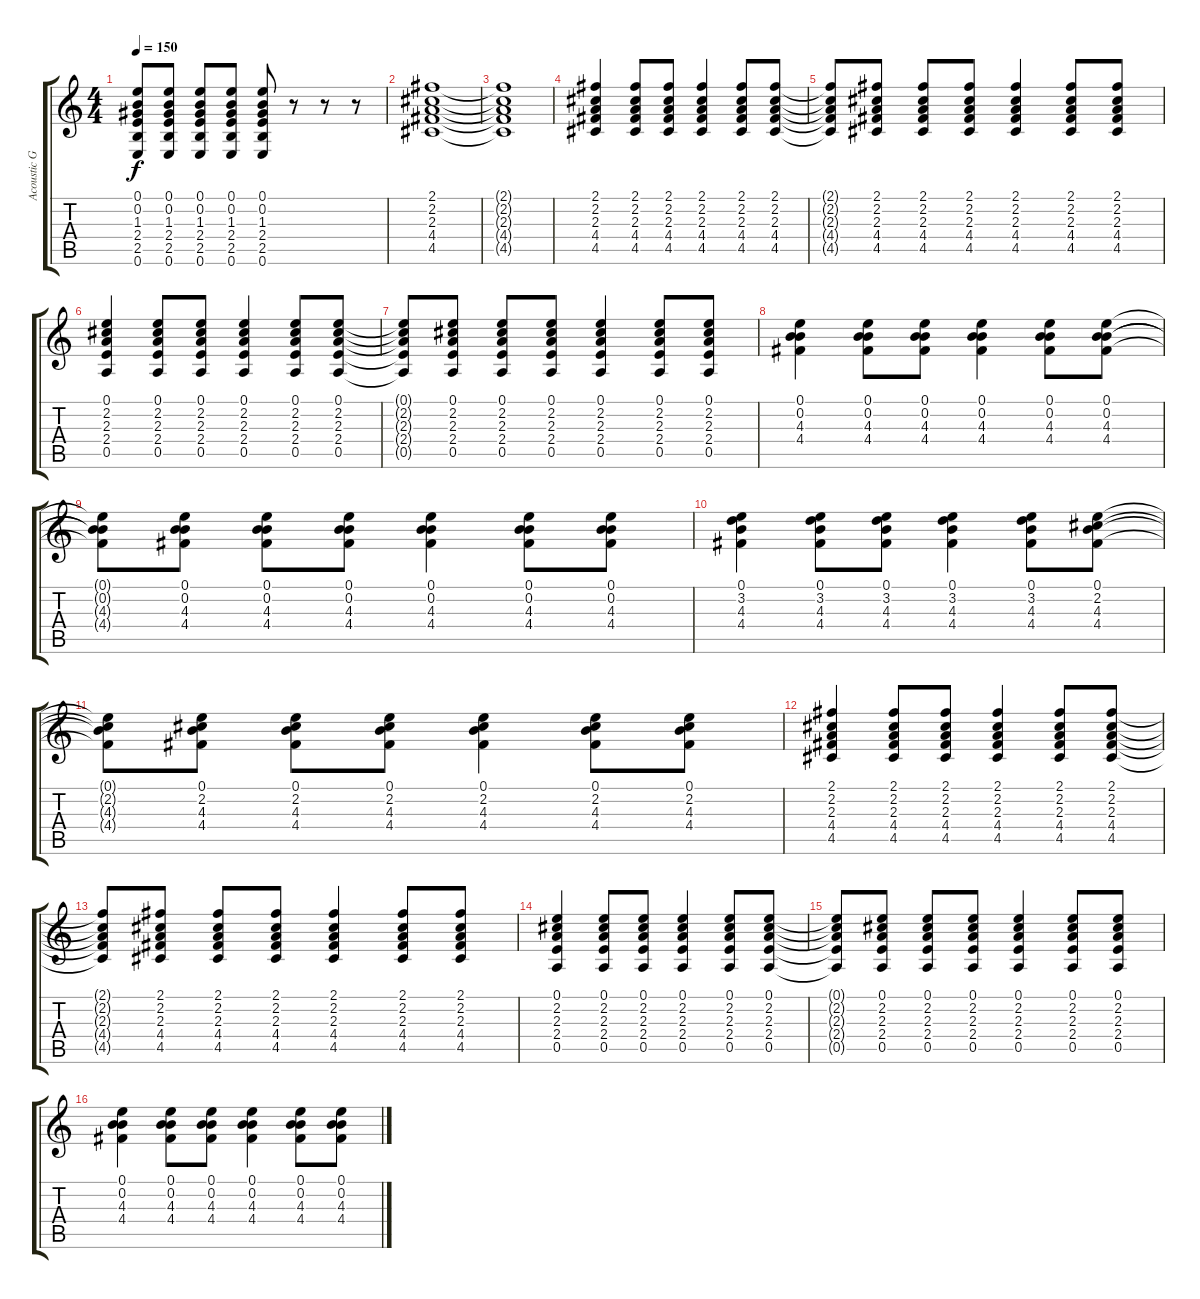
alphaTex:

\track ("Acoustic Guitar" "Acoustic G") {instrument acousticguitarsteel}
\staff {score tabs}
\tuning (E4 B3 G3 D3 A2 E2) {hide}
\ts (4 4)
\tempo 150
\clef g2
\ks c
(0.1 0.2 1.3 2.4 2.5 0.6).8{dy f} (0.1 0.2 1.3 2.4 2.5 0.6).8 (0.1 0.2 1.3 2.4 2.5 0.6).8 (0.1 0.2 1.3 2.4 2.5 0.6).8 (0.1 0.2 1.3 2.4 2.5 0.6).8 r.8 r.8 r.8 |
(2.1 2.2 2.3 4.4 4.5).1 |
(2.1{t} 2.2{t} 2.3{t} 4.4{t} 4.5{t}).1 |
(2.1 2.2 2.3 4.4 4.5).4 (2.1 2.2 2.3 4.4 4.5).8 (2.1 2.2 2.3 4.4 4.5).8 (2.1 2.2 2.3 4.4 4.5).4 (2.1 2.2 2.3 4.4 4.5).8 (2.1 2.2 2.3 4.4 4.5).8 |
(2.1{t} 2.2{t} 2.3{t} 4.4{t} 4.5{t}).8 (2.1 2.2 2.3 4.4 4.5).8 (2.1 2.2 2.3 4.4 4.5).8 (2.1 2.2 2.3 4.4 4.5).8 (2.1 2.2 2.3 4.4 4.5).4 (2.1 2.2 2.3 4.4 4.5).8 (2.1 2.2 2.3 4.4 4.5).8 |
(0.1 2.2 2.3 2.4 0.5).4 (0.1 2.2 2.3 2.4 0.5).8 (0.1 2.2 2.3 2.4 0.5).8 (0.1 2.2 2.3 2.4 0.5).4 (0.1 2.2 2.3 2.4 0.5).8 (0.1 2.2 2.3 2.4 0.5).8 |
(0.1{t} 2.2{t} 2.3{t} 2.4{t} 0.5{t}).8 (0.1 2.2 2.3 2.4 0.5).8 (0.1 2.2 2.3 2.4 0.5).8 (0.1 2.2 2.3 2.4 0.5).8 (0.1 2.2 2.3 2.4 0.5).4 (0.1 2.2 2.3 2.4 0.5).8 (0.1 2.2 2.3 2.4 0.5).8 |
(0.1 0.2 4.3 4.4).4 (0.1 0.2 4.3 4.4).8 (0.1 0.2 4.3 4.4).8 (0.1 0.2 4.3 4.4).4 (0.1 0.2 4.3 4.4).8 (0.1 0.2 4.3 4.4).8 |
(0.1{t} 0.2{t} 4.3{t} 4.4{t}).8 (0.1 0.2 4.3 4.4).8 (0.1 0.2 4.3 4.4).8 (0.1 0.2 4.3 4.4).8 (0.1 0.2 4.3 4.4).4 (0.1 0.2 4.3 4.4).8 (0.1 0.2 4.3 4.4).8 |
(0.1 3.2 4.3 4.4).4 (0.1 3.2 4.3 4.4).8 (0.1 3.2 4.3 4.4).8 (0.1 3.2 4.3 4.4).4 (0.1 3.2 4.3 4.4).8 (0.1 2.2 4.3 4.4).8 |
(0.1{t} 2.2{t} 4.3{t} 4.4{t}).8 (0.1 2.2 4.3 4.4).8 (0.1 2.2 4.3 4.4).8 (0.1 2.2 4.3 4.4).8 (0.1 2.2 4.3 4.4).4 (0.1 2.2 4.3 4.4).8 (0.1 2.2 4.3 4.4).8 |
(2.1 2.2 2.3 4.4 4.5).4 (2.1 2.2 2.3 4.4 4.5).8 (2.1 2.2 2.3 4.4 4.5).8 (2.1 2.2 2.3 4.4 4.5).4 (2.1 2.2 2.3 4.4 4.5).8 (2.1 2.2 2.3 4.4 4.5).8 |
(2.1{t} 2.2{t} 2.3{t} 4.4{t} 4.5{t}).8 (2.1 2.2 2.3 4.4 4.5).8 (2.1 2.2 2.3 4.4 4.5).8 (2.1 2.2 2.3 4.4 4.5).8 (2.1 2.2 2.3 4.4 4.5).4 (2.1 2.2 2.3 4.4 4.5).8 (2.1 2.2 2.3 4.4 4.5).8 |
(0.1 2.2 2.3 2.4 0.5).4 (0.1 2.2 2.3 2.4 0.5).8 (0.1 2.2 2.3 2.4 0.5).8 (0.1 2.2 2.3 2.4 0.5).4 (0.1 2.2 2.3 2.4 0.5).8 (0.1 2.2 2.3 2.4 0.5).8 |
(0.1{t} 2.2{t} 2.3{t} 2.4{t} 0.5{t}).8 (0.1 2.2 2.3 2.4 0.5).8 (0.1 2.2 2.3 2.4 0.5).8 (0.1 2.2 2.3 2.4 0.5).8 (0.1 2.2 2.3 2.4 0.5).4 (0.1 2.2 2.3 2.4 0.5).8 (0.1 2.2 2.3 2.4 0.5).8 |
(0.1 0.2 4.3 4.4).4 (0.1 0.2 4.3 4.4).8 (0.1 0.2 4.3 4.4).8 (0.1 0.2 4.3 4.4).4 (0.1 0.2 4.3 4.4).8 (0.1 0.2 4.3 4.4).8
